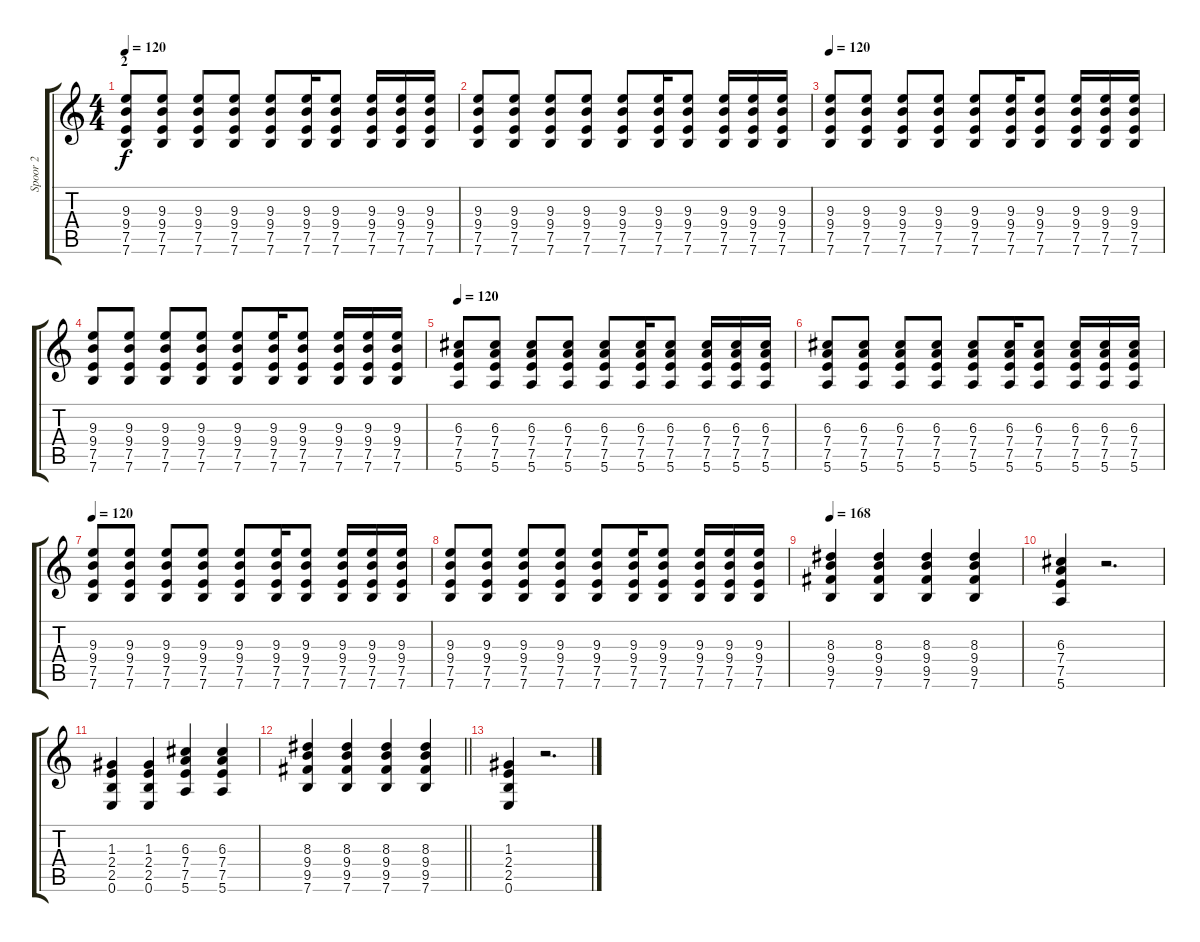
\track ("Spoor 2" "Spoor 2") {instrument overdrivenguitar}
\staff {score tabs}
\tuning (E4 B3 G3 D3 A2 E2) {hide}
\ts (4 4)
\section ("" "2")
\tempo 120
\clef g2
\ks c
(9.3 9.4 7.5 7.6).8{dy f} (9.3 9.4 7.5 7.6).8 (9.3 9.4 7.5 7.6).8 (9.3 9.4 7.5 7.6).8 (9.3 9.4 7.5 7.6).8 (9.3 9.4 7.5 7.6).16 (9.3 9.4 7.5 7.6).8 (9.3 9.4 7.5 7.6).16 (9.3 9.4 7.5 7.6).16 (9.3 9.4 7.5 7.6).16 |
(9.3 9.4 7.5 7.6).8 (9.3 9.4 7.5 7.6).8 (9.3 9.4 7.5 7.6).8 (9.3 9.4 7.5 7.6).8 (9.3 9.4 7.5 7.6).8 (9.3 9.4 7.5 7.6).16 (9.3 9.4 7.5 7.6).8 (9.3 9.4 7.5 7.6).16 (9.3 9.4 7.5 7.6).16 (9.3 9.4 7.5 7.6).16 |
\tempo 120
(9.3 9.4 7.5 7.6).8 (9.3 9.4 7.5 7.6).8 (9.3 9.4 7.5 7.6).8 (9.3 9.4 7.5 7.6).8 (9.3 9.4 7.5 7.6).8 (9.3 9.4 7.5 7.6).16 (9.3 9.4 7.5 7.6).8 (9.3 9.4 7.5 7.6).16 (9.3 9.4 7.5 7.6).16 (9.3 9.4 7.5 7.6).16 |
(9.3 9.4 7.5 7.6).8 (9.3 9.4 7.5 7.6).8 (9.3 9.4 7.5 7.6).8 (9.3 9.4 7.5 7.6).8 (9.3 9.4 7.5 7.6).8 (9.3 9.4 7.5 7.6).16 (9.3 9.4 7.5 7.6).8 (9.3 9.4 7.5 7.6).16 (9.3 9.4 7.5 7.6).16 (9.3 9.4 7.5 7.6).16 |
\tempo 120
(6.3 7.4 7.5 5.6).8 (6.3 7.4 7.5 5.6).8 (6.3 7.4 7.5 5.6).8 (6.3 7.4 7.5 5.6).8 (6.3 7.4 7.5 5.6).8 (6.3 7.4 7.5 5.6).16 (6.3 7.4 7.5 5.6).8 (6.3 7.4 7.5 5.6).16 (6.3 7.4 7.5 5.6).16 (6.3 7.4 7.5 5.6).16 |
(6.3 7.4 7.5 5.6).8 (6.3 7.4 7.5 5.6).8 (6.3 7.4 7.5 5.6).8 (6.3 7.4 7.5 5.6).8 (6.3 7.4 7.5 5.6).8 (6.3 7.4 7.5 5.6).16 (6.3 7.4 7.5 5.6).8 (6.3 7.4 7.5 5.6).16 (6.3 7.4 7.5 5.6).16 (6.3 7.4 7.5 5.6).16 |
\tempo 120
(9.3 9.4 7.5 7.6).8 (9.3 9.4 7.5 7.6).8 (9.3 9.4 7.5 7.6).8 (9.3 9.4 7.5 7.6).8 (9.3 9.4 7.5 7.6).8 (9.3 9.4 7.5 7.6).16 (9.3 9.4 7.5 7.6).8 (9.3 9.4 7.5 7.6).16 (9.3 9.4 7.5 7.6).16 (9.3 9.4 7.5 7.6).16 |
(9.3 9.4 7.5 7.6).8 (9.3 9.4 7.5 7.6).8 (9.3 9.4 7.5 7.6).8 (9.3 9.4 7.5 7.6).8 (9.3 9.4 7.5 7.6).8 (9.3 9.4 7.5 7.6).16 (9.3 9.4 7.5 7.6).8 (9.3 9.4 7.5 7.6).16 (9.3 9.4 7.5 7.6).16 (9.3 9.4 7.5 7.6).16 |
\tempo 168
(8.3 9.4 9.5 7.6).4 (8.3 9.4 9.5 7.6).4 (8.3 9.4 9.5 7.6).4 (8.3 9.4 9.5 7.6).4 |
(6.3 7.4 7.5 5.6).4 r.2{d} |
(1.3 2.4 2.5 0.6).4 (1.3 2.4 2.5 0.6).4 (6.3 7.4 7.5 5.6).4 (6.3 7.4 7.5 5.6).4 |
\barLineRight lightlight
(8.3 9.4 9.5 7.6).4 (8.3 9.4 9.5 7.6).4 (8.3 9.4 9.5 7.6).4 (8.3 9.4 9.5 7.6).4 |
(1.3 2.4 2.5 0.6).4 r.2{d}
